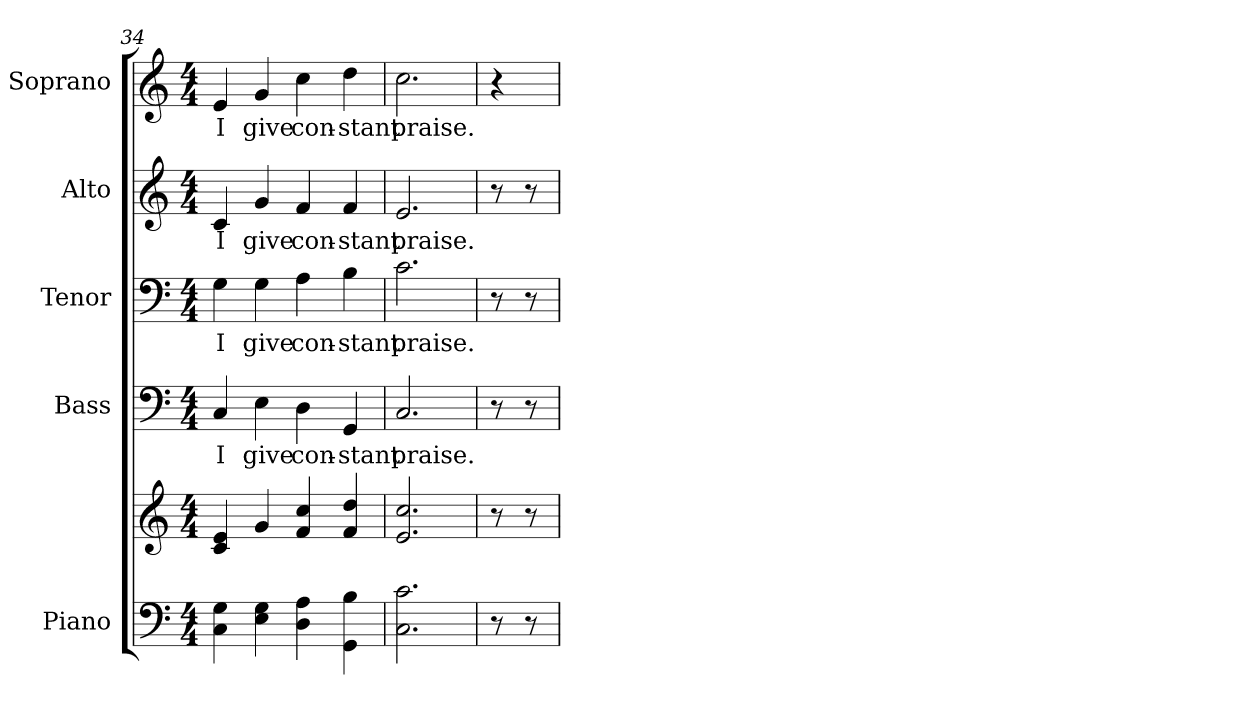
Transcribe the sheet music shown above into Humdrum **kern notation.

**kern	**kern	**kern	**text	**kern	**text	**kern	**text	**kern	**text
*part5	*part5	*part4	*part4	*part3	*part3	*part2	*part2	*part1	*part1
*staff6	*staff5	*staff4	*staff4	*staff3	*staff3	*staff2	*staff2	*staff1	*staff1
*I"Piano	*	*I"Bass	*	*I"Tenor	*	*I"Alto	*	*I"Soprano	*
*I'Pno.	*	*I'B.	*	*I'T.	*	*I'A.	*	*I'S.	*
*clefF4	*clefG2	*clefF4	*	*clefF4	*	*clefG2	*	*clefG2	*
*k[]	*k[]	*k[]	*	*k[]	*	*k[]	*	*k[]	*
*C:	*C:	*C:	*	*C:	*	*C:	*	*C:	*
*M4/4	*M4/4	*M4/4	*	*M4/4	*	*M4/4	*	*M4/4	*
=34	=34	=34	=34	=34	=34	=34	=34	=34	=34
!	!	!	!LO:LY:b:color=#000000	!	!	!	!	!	!
!	!	!	!	!	!LO:LY:b:color=#000000	!	!	!	!
!	!	!	!	!	!	!	!LO:LY:b:color=#000000	!	!
!	!	!	!	!	!	!	!	!	!LO:LY:b:color=#000000
4Ci\ 4Gi	4ci/ 4ei	4Ci/	I	4Gi\	I	4ci/	I	4ei/	I
!	!	!	!LO:LY:b:color=#000000	!	!	!	!	!	!
!	!	!	!	!	!LO:LY:b:color=#000000	!	!	!	!
!	!	!	!	!	!	!	!LO:LY:b:color=#000000	!	!
!	!	!	!	!	!	!	!	!	!LO:LY:b:color=#000000
4Ei\ 4Gi	4gi/	4Ei\	give	4Gi\	give	4gi/	give	4gi/	give
!	!	!	!LO:LY:b:color=#000000	!	!	!	!	!	!
!	!	!	!	!	!LO:LY:b:color=#000000	!	!	!	!
!	!	!	!	!	!	!	!LO:LY:b:color=#000000	!	!
!	!	!	!	!	!	!	!	!	!LO:LY:b:color=#000000
4Di\ 4Ai	4fi/ 4cci	4Di\	con-	4Ai\	con-	4fi/	con-	4cci\	con-
!	!	!	!LO:LY:b:color=#000000	!	!	!	!	!	!
!	!	!	!	!	!LO:LY:b:color=#000000	!	!	!	!
!	!	!	!	!	!	!	!LO:LY:b:color=#000000	!	!
!	!	!	!	!	!	!	!	!	!LO:LY:b:color=#000000
4GGi\ 4Bi	4fi/ 4ddi	4GGi/	-stant	4Bi\	-stant	4fi/	-stant	4ddi\	-stant
=35	=35	=35	=35	=35	=35	=35	=35	=35	=35
!	!	!	!LO:LY:b:color=#000000	!	!	!	!	!	!
!	!	!	!	!	!LO:LY:b:color=#000000	!	!	!	!
!	!	!	!	!	!	!	!LO:LY:b:color=#000000	!	!
!	!	!	!	!	!	!	!	!	!LO:LY:b:color=#000000
2.Ci\ 2.ci	2.ei/ 2.cci	2.Ci/	praise.	2.ci\	praise.	2.ei/	praise.	2.cci\	praise.
!!LO:PB:g=z
=36	=36	=36	=36	=36	=36	=36	=36	=36	=36
8r	8r	8r	.	8r	.	8r	.	4r	.
8r	8r	8r	.	8r	.	8r	.	.	.
=	=	=	=	=	=	=	=	=	=
*-	*-	*-	*-	*-	*-	*-	*-	*-	*-
